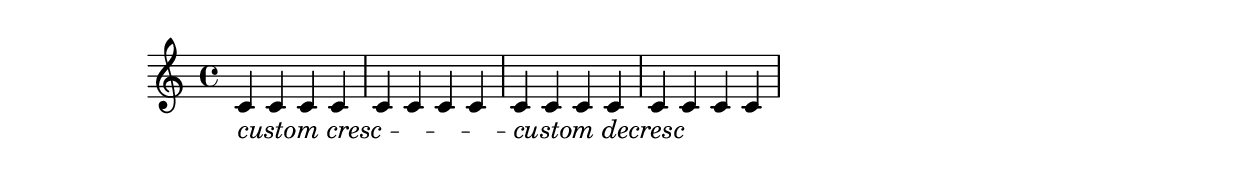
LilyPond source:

% Do not edit this file; it is automatically
% generated from Documentation/snippets/new
% This file is in the public domain.
%% Note: this file works from version 2.13.8
\version "2.13.18"

\header {
%% Translation of GIT committish: ee2fdacf2ff3acd7e6fb7c4005dfe698b1cc4eed

  texidoc = "
Funciones postfijas para la creación de objetos de extensión de texto
personalizados.  Los objetos de extensión deben comenzar en la primera
nota del compás.  Hay que utilizar -\mycresc, en caso contrario el
comienzo del eobjeto de extensión se asignará a la nota siguiente.

"

  doctitle = "Objeto personalizado de extensión de texto de matices dinámicos postfijo"

  lsrtags = "expressive-marks, tweaks-and-overrides"
  texidoc = "Postfix functions for custom crescendo text spanners.  The spanners
should start on the first note of the measure.  One has to use -\mycresc,
otherwise the spanner start will rather be assigned to the next note.
"
  doctitle = "Dynamics custom text spanner postfix"
} % begin verbatim


% Two functions for (de)crescendo spanners where you can explicitly give the
% spanner text.
mycresc =
#(define-music-function (parser location mymarkup) (markup?)
   (make-music 'CrescendoEvent
               'span-direction START
               'span-type 'text
               'span-text mymarkup))
mydecresc =
#(define-music-function (parser location mymarkup) (markup?)
   (make-music 'DecrescendoEvent
               'span-direction START
               'span-type 'text
               'span-text mymarkup))

\relative c' {
  c4-\mycresc "custom cresc" c4 c4 c4 |
  c4 c4 c4 c4 |
  c4-\mydecresc "custom decresc" c4 c4 c4 |
  c4 c4\! c4 c4
}



